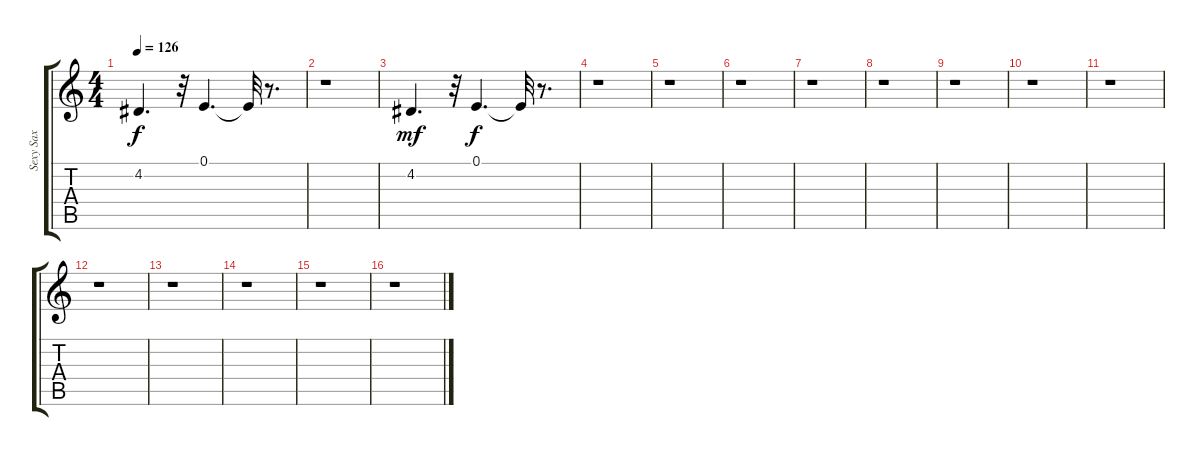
\track ("Sexy Sax" "Sexy Sax") {instrument altosax}
\staff {score tabs}
\tuning (E4 B3 G3 D3 A2 E2) {hide}
\ts (4 4)
\tempo 126
\clef g2
\ks c
4.2.4{d dy f} r.32 0.1.4{d} 0.1{t}.32 r.8{d} |
r.1 |
4.2.4{d dy mf} r.32 0.1.4{d dy f} 0.1{t}.32 r.8{d} |
r.1 |
r.1 |
r.1 |
r.1 |
r.1 |
r.1 |
r.1 |
r.1 |
r.1 |
r.1 |
r.1 |
r.1 |
r.1
